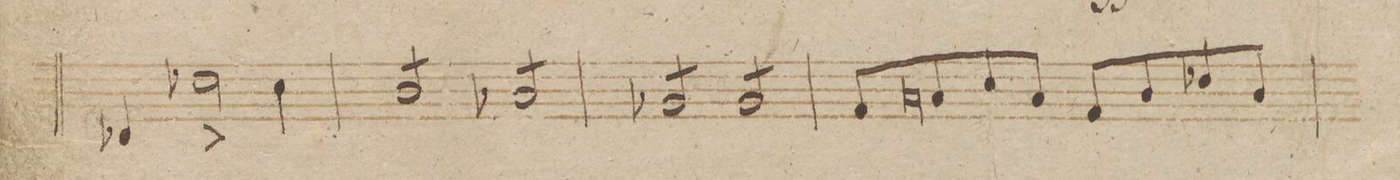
**kern	**dynam
*I"Viola.	*
*clefC3	*
*k[b-]	*
*met(c)	*
*M4/4	*
4E-X/	.
2e-X^<\	.
4d\	.
=34	=34
*tremolo	*
8c/L	.
8c/	.
8c/	.
8c/J	.
8B-X/L	.
8B-X/	.
8B-X/	.
8B-X/J	.
=35	=35
8A-X/L	.
8A-X/	.
8A-X/	.
8A-X/J	.
8A-/L	.
8A-/	.
8A-/	.
8A-/J	.
*Xtremolo	*
=36	=36
8G/L	.
8Bn/	.
8d/	.
8B/J	.
8G/L	.
8c/	.
8e-X/	.
8c/J	.
=37	=37
*-	*-
